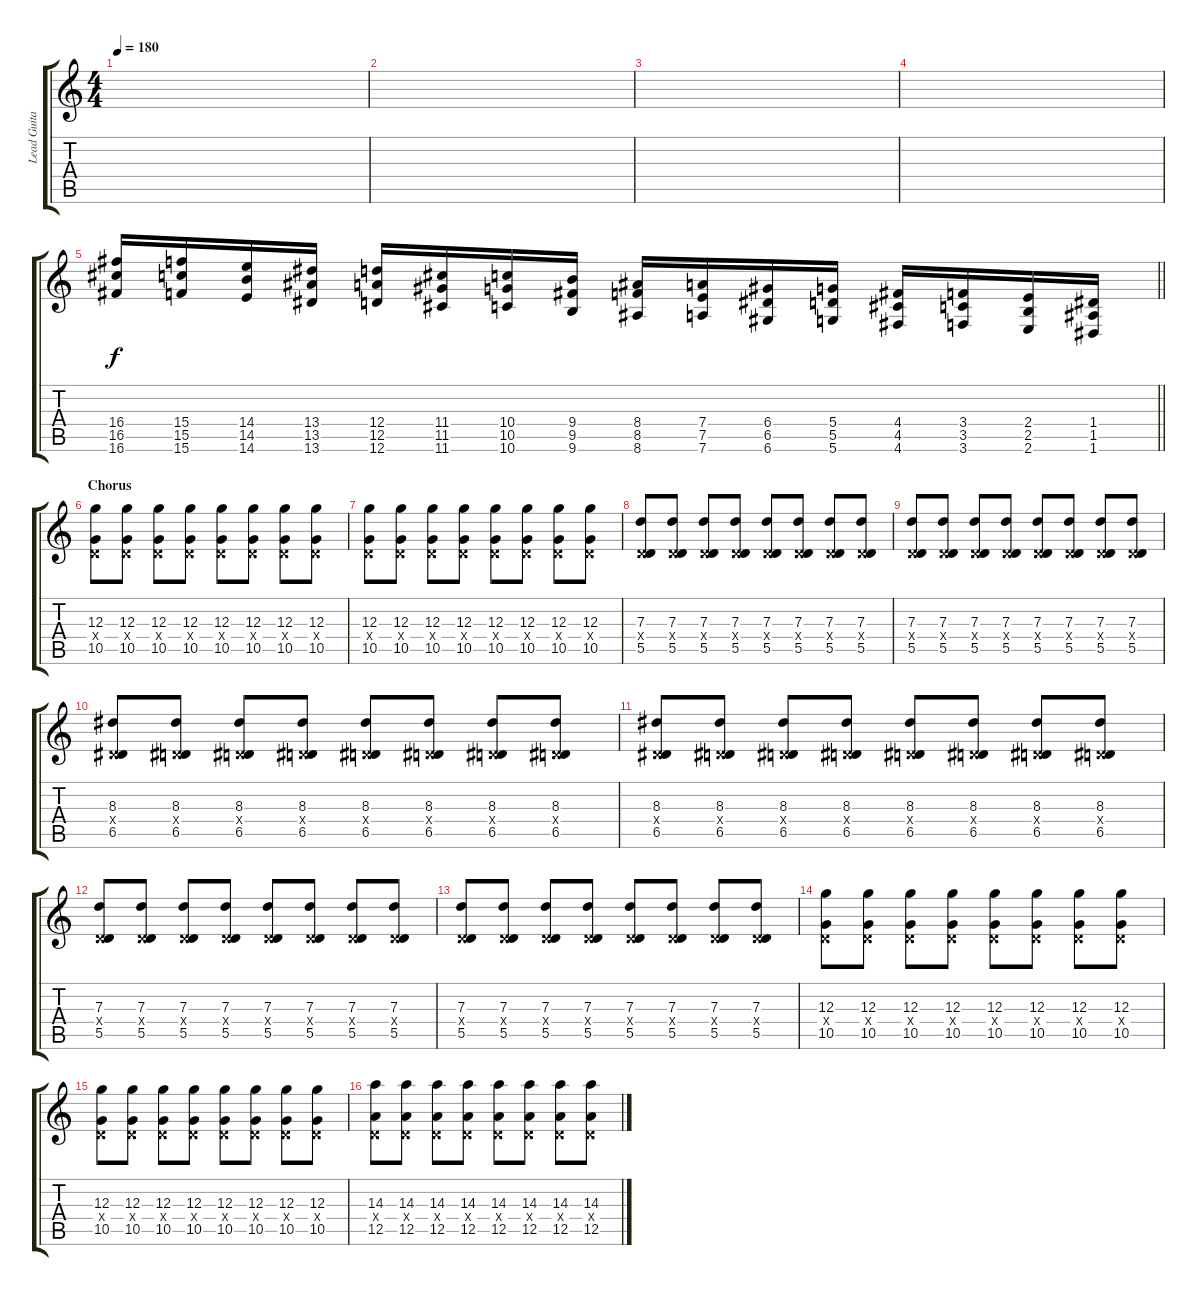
\track ("Lead Guitar" "Lead Guita") {instrument distortionguitar}
\staff {score tabs}
\tuning (E4 B3 G3 D3 A2 D2) {hide}
\ts (4 4)
\tempo 180
\clef g2
\ks c
|
|
|
|
\barLineRight lightlight
(16.4 16.5 16.6).16{instrument guitarfretnoise} (15.4 15.5 15.6).16 (14.4 14.5 14.6).16 (13.4 13.5 13.6).16 (12.4 12.5 12.6).16 (11.4 11.5 11.6).16 (10.4 10.5 10.6).16 (9.4 9.5 9.6).16 (8.4 8.5 8.6).16 (7.4 7.5 7.6).16 (6.4 6.5 6.6).16 (5.4 5.5 5.6).16 (4.4 4.5 4.6).16 (3.4 3.5 3.6).16 (2.4 2.5 2.6).16 (1.4 1.5 1.6).16 |
\section ("" "Chorus")
(12.3 0.4{x} 10.5).8{instrument overdrivenguitar} (12.3 0.4{x} 10.5).8 (12.3 0.4{x} 10.5).8 (12.3 0.4{x} 10.5).8 (12.3 0.4{x} 10.5).8 (12.3 0.4{x} 10.5).8 (12.3 0.4{x} 10.5).8 (12.3 0.4{x} 10.5).8 |
(12.3 0.4{x} 10.5).8 (12.3 0.4{x} 10.5).8 (12.3 0.4{x} 10.5).8 (12.3 0.4{x} 10.5).8 (12.3 0.4{x} 10.5).8 (12.3 0.4{x} 10.5).8 (12.3 0.4{x} 10.5).8 (12.3 0.4{x} 10.5).8 |
(7.3 0.4{x} 5.5).8 (7.3 0.4{x} 5.5).8 (7.3 0.4{x} 5.5).8 (7.3 0.4{x} 5.5).8 (7.3 0.4{x} 5.5).8 (7.3 0.4{x} 5.5).8 (7.3 0.4{x} 5.5).8 (7.3 0.4{x} 5.5).8 |
(7.3 0.4{x} 5.5).8 (7.3 0.4{x} 5.5).8 (7.3 0.4{x} 5.5).8 (7.3 0.4{x} 5.5).8 (7.3 0.4{x} 5.5).8 (7.3 0.4{x} 5.5).8 (7.3 0.4{x} 5.5).8 (7.3 0.4{x} 5.5).8 |
(8.3 0.4{x} 6.5).8 (8.3 0.4{x} 6.5).8 (8.3 0.4{x} 6.5).8 (8.3 0.4{x} 6.5).8 (8.3 0.4{x} 6.5).8 (8.3 0.4{x} 6.5).8 (8.3 0.4{x} 6.5).8 (8.3 0.4{x} 6.5).8 |
(8.3 0.4{x} 6.5).8 (8.3 0.4{x} 6.5).8 (8.3 0.4{x} 6.5).8 (8.3 0.4{x} 6.5).8 (8.3 0.4{x} 6.5).8 (8.3 0.4{x} 6.5).8 (8.3 0.4{x} 6.5).8 (8.3 0.4{x} 6.5).8 |
(7.3 0.4{x} 5.5).8 (7.3 0.4{x} 5.5).8 (7.3 0.4{x} 5.5).8 (7.3 0.4{x} 5.5).8 (7.3 0.4{x} 5.5).8 (7.3 0.4{x} 5.5).8 (7.3 0.4{x} 5.5).8 (7.3 0.4{x} 5.5).8 |
(7.3 0.4{x} 5.5).8 (7.3 0.4{x} 5.5).8 (7.3 0.4{x} 5.5).8 (7.3 0.4{x} 5.5).8 (7.3 0.4{x} 5.5).8 (7.3 0.4{x} 5.5).8 (7.3 0.4{x} 5.5).8 (7.3 0.4{x} 5.5).8 |
(12.3 0.4{x} 10.5).8 (12.3 0.4{x} 10.5).8 (12.3 0.4{x} 10.5).8 (12.3 0.4{x} 10.5).8 (12.3 0.4{x} 10.5).8 (12.3 0.4{x} 10.5).8 (12.3 0.4{x} 10.5).8 (12.3 0.4{x} 10.5).8 |
(12.3 0.4{x} 10.5).8 (12.3 0.4{x} 10.5).8 (12.3 0.4{x} 10.5).8 (12.3 0.4{x} 10.5).8 (12.3 0.4{x} 10.5).8 (12.3 0.4{x} 10.5).8 (12.3 0.4{x} 10.5).8 (12.3 0.4{x} 10.5).8 |
(14.3 0.4{x} 12.5).8 (14.3 0.4{x} 12.5).8 (14.3 0.4{x} 12.5).8 (14.3 0.4{x} 12.5).8 (14.3 0.4{x} 12.5).8 (14.3 0.4{x} 12.5).8 (14.3 0.4{x} 12.5).8 (14.3 0.4{x} 12.5).8
